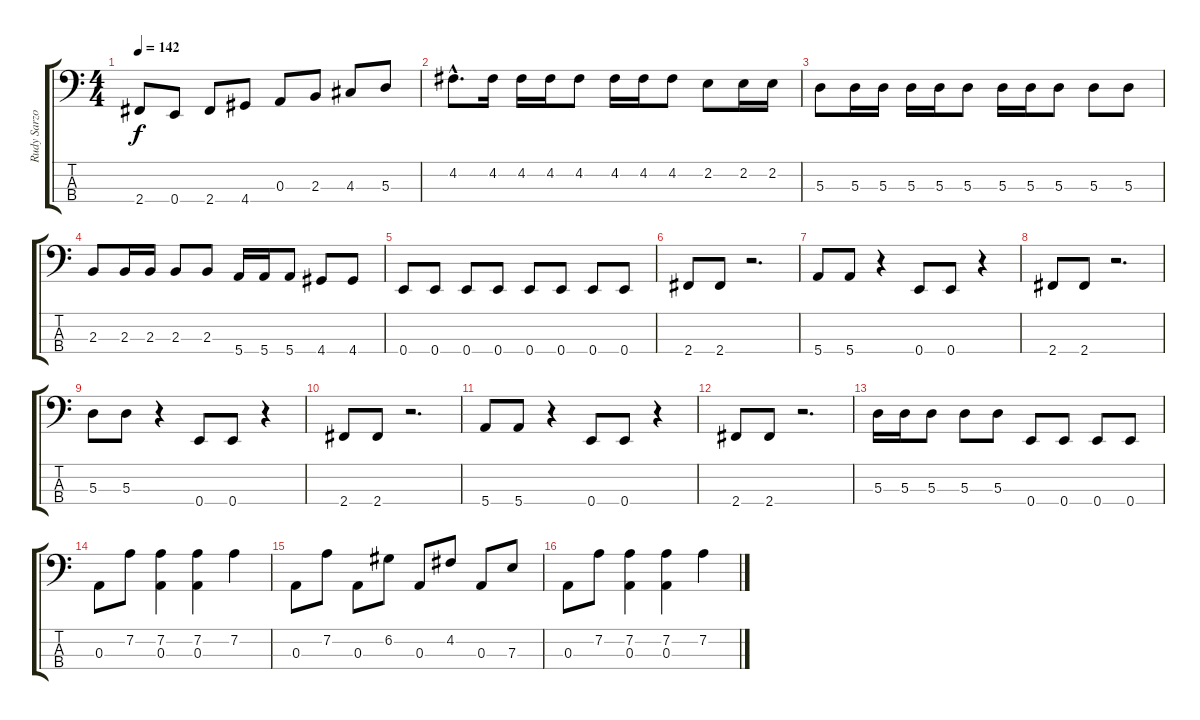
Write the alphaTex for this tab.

\track ("Rudy Sarzo" "Rudy Sarzo") {instrument electricbassfinger}
\staff {score tabs}
\tuning (G2 D2 A1 E1) {hide}
\ts (4 4)
\tempo 142
\clef f4
\ks c
2.4.8{dy f} 0.4.8 2.4.8 4.4.8 0.3.8 2.3.8 4.3.8 5.3.8 |
4.2{hac}.8{d} 4.2.16 4.2.16 4.2.16 4.2.8 4.2.16 4.2.16 4.2.8 2.2.8 2.2.16 2.2.16 |
5.3.8 5.3.16 5.3.16 5.3.16 5.3.16 5.3.8 5.3.16 5.3.16 5.3.8 5.3.8 5.3.8 |
2.3.8 2.3.16 2.3.16 2.3.8 2.3.8 5.4.16 5.4.16 5.4.8 4.4.8 4.4.8 |
0.4.8 0.4.8 0.4.8 0.4.8 0.4.8 0.4.8 0.4.8 0.4.8 |
2.4.8 2.4.8 r.2{d} |
5.4.8 5.4.8 r.4 0.4.8 0.4.8 r.4 |
2.4.8 2.4.8 r.2{d} |
5.3.8 5.3.8 r.4 0.4.8 0.4.8 r.4 |
2.4.8 2.4.8 r.2{d} |
5.4.8 5.4.8 r.4 0.4.8 0.4.8 r.4 |
2.4.8 2.4.8 r.2{d} |
5.3.16 5.3.16 5.3.8 5.3.8 5.3.8 0.4.8 0.4.8 0.4.8 0.4.8 |
0.3.8 7.2.8 (7.2 0.3).4 (7.2 0.3).4 7.2.4 |
0.3.8 7.2.8 0.3.8 6.2.8 0.3.8 4.2.8 0.3.8 7.3.8 |
0.3.8 7.2.8 (7.2 0.3).4 (7.2 0.3).4 7.2.4
